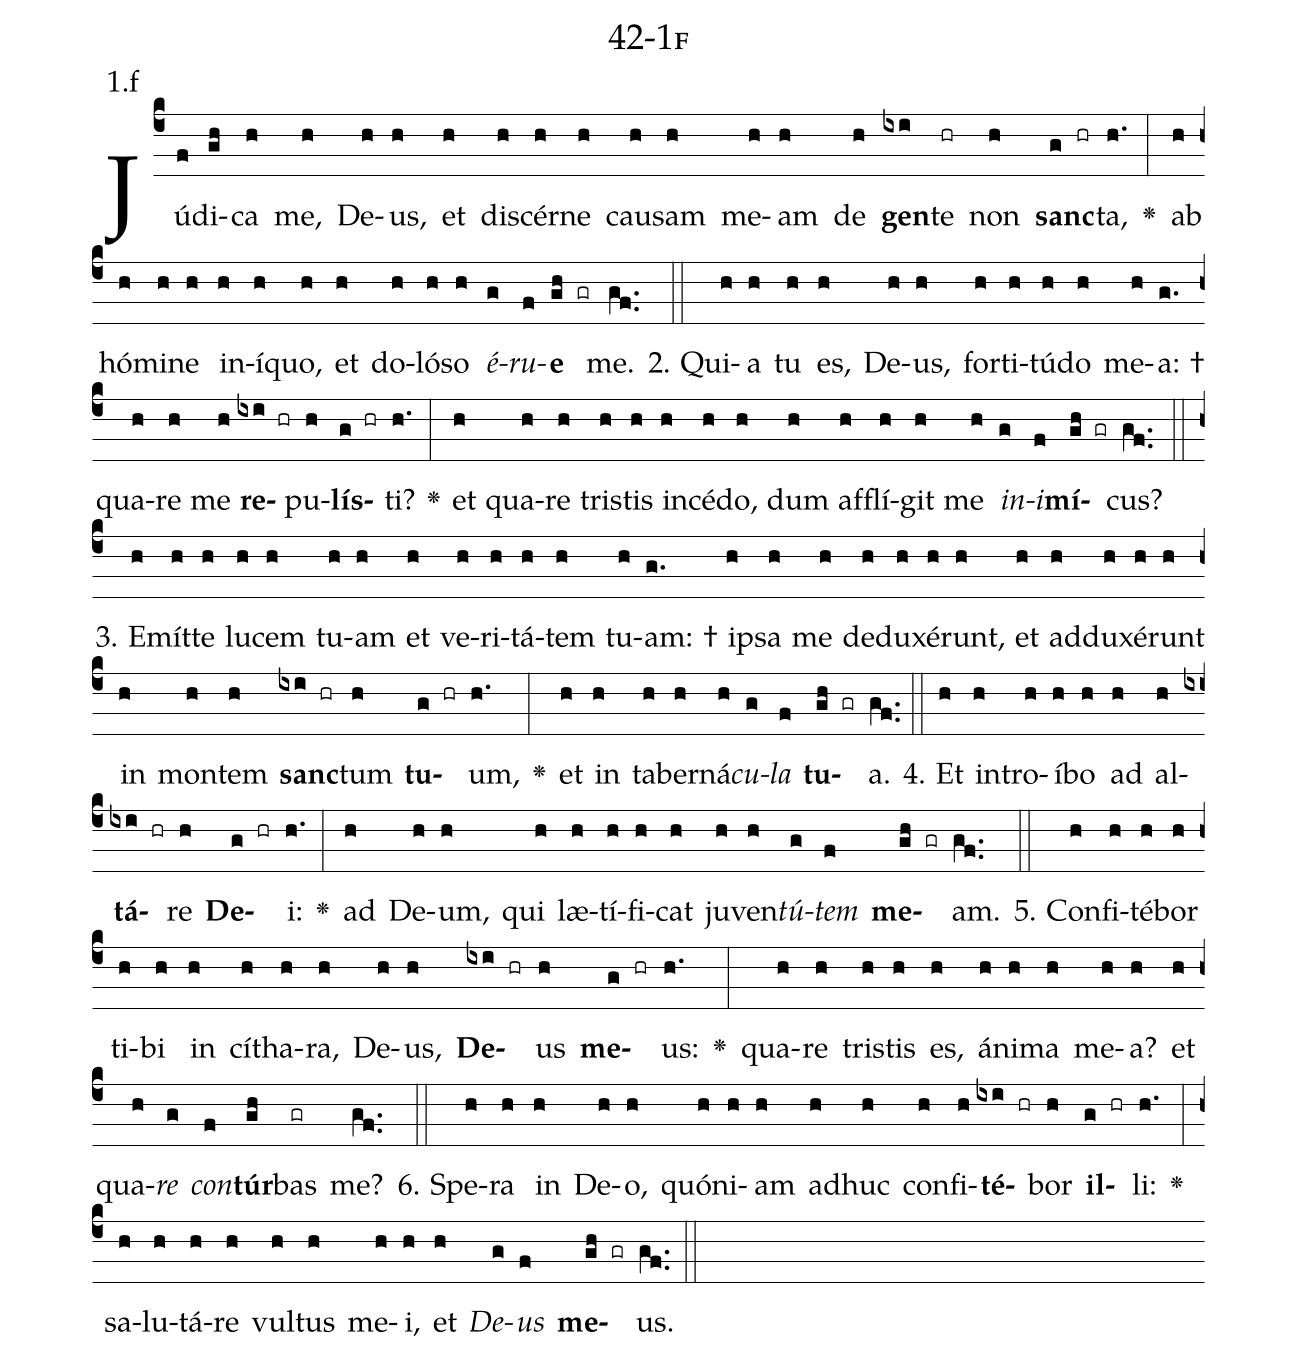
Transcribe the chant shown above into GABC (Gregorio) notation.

name: 42-1f;
annotation: 1.f;
%%
(c4)Jú(f)di(gh)ca(h) me,(h) De(h)us,(h) et(h) di(h)scér(h)ne(h) cau(h)sam(h) me(h)am(h) de(h) <b>gen</b>(ixi)te(hr) non(h) <b>sanc</b>(g hr)ta,(h.) <v>\greheightstar</v>(:) ab(h) hó(h)mi(h)ne(h) in(h)í(h)quo,(h) et(h) do(h)ló(h)so(h) <i>é</i>(g)<i>ru</i>(f)<b>e</b>(gh gr) me.(gf..) (::)
2. Qui(h)a(h) tu(h) es,(h) De(h)us,(h) for(h)ti(h)tú(h)do(h) me(h)a: †(g.) qua(h)re(h) me(h) <b>re</b>(ixi hr)pu(h)<b>lís</b>(g hr)ti?(h.) <v>\greheightstar</v>(:) et(h) qua(h)re(h) tris(h)tis(h) in(h)cé(h)do,(h) dum(h) af(h)flí(h)git(h) me(h) <i>in</i>(g)<i>i</i>(f)<b>mí</b>(gh gr)cus?(gf..) (::)
3. E(h)mít(h)te(h) lu(h)cem(h) tu(h)am(h) et(h) ve(h)ri(h)tá(h)tem(h) tu(h)am: †(g.) ip(h)sa(h) me(h) de(h)du(h)xé(h)runt,(h) et(h) ad(h)du(h)xé(h)runt(h) in(h) mon(h)tem(h) <b>sanc</b>(ixi hr)tum(h) <b>tu</b>(g hr)um,(h.) <v>\greheightstar</v>(:) et(h) in(h) ta(h)ber(h)ná(h)<i>cu</i>(g)<i>la</i>(f) <b>tu</b>(gh gr)a.(gf..) (::)
4. Et(h) in(h)tro(h)í(h)bo(h) ad(h) al(h)<b>tá</b>(ixi hr)re(h) <b>De</b>(g hr)i:(h.) <v>\greheightstar</v>(:) ad(h) De(h)um,(h) qui(h) læ(h)tí(h)fi(h)cat(h) ju(h)ven(h)<i>tú</i>(g)<i>tem</i>(f) <b>me</b>(gh gr)am.(gf..) (::)
5. Con(h)fi(h)té(h)bor(h) ti(h)bi(h) in(h) cí(h)tha(h)ra,(h) De(h)us,(h) <b>De</b>(ixi hr)us(h) <b>me</b>(g hr)us:(h.) <v>\greheightstar</v>(:) qua(h)re(h) tris(h)tis(h) es,(h) á(h)ni(h)ma(h) me(h)a?(h) et(h) qua(h)<i>re</i>(g) <i>con</i>(f)<b>túr</b>(gh)bas(gr) me?(gf..) (::)
6. Spe(h)ra(h) in(h) De(h)o,(h) quón(h)i(h)am(h) ad(h)huc(h) con(h)fi(h)<b>té</b>(ixi hr)bor(h) <b>il</b>(g hr)li:(h.) <v>\greheightstar</v>(:) sa(h)lu(h)tá(h)re(h) vul(h)tus(h) me(h)i,(h) et(h) <i>De</i>(g)<i>us</i>(f) <b>me</b>(gh gr)us.(gf..) (::)
